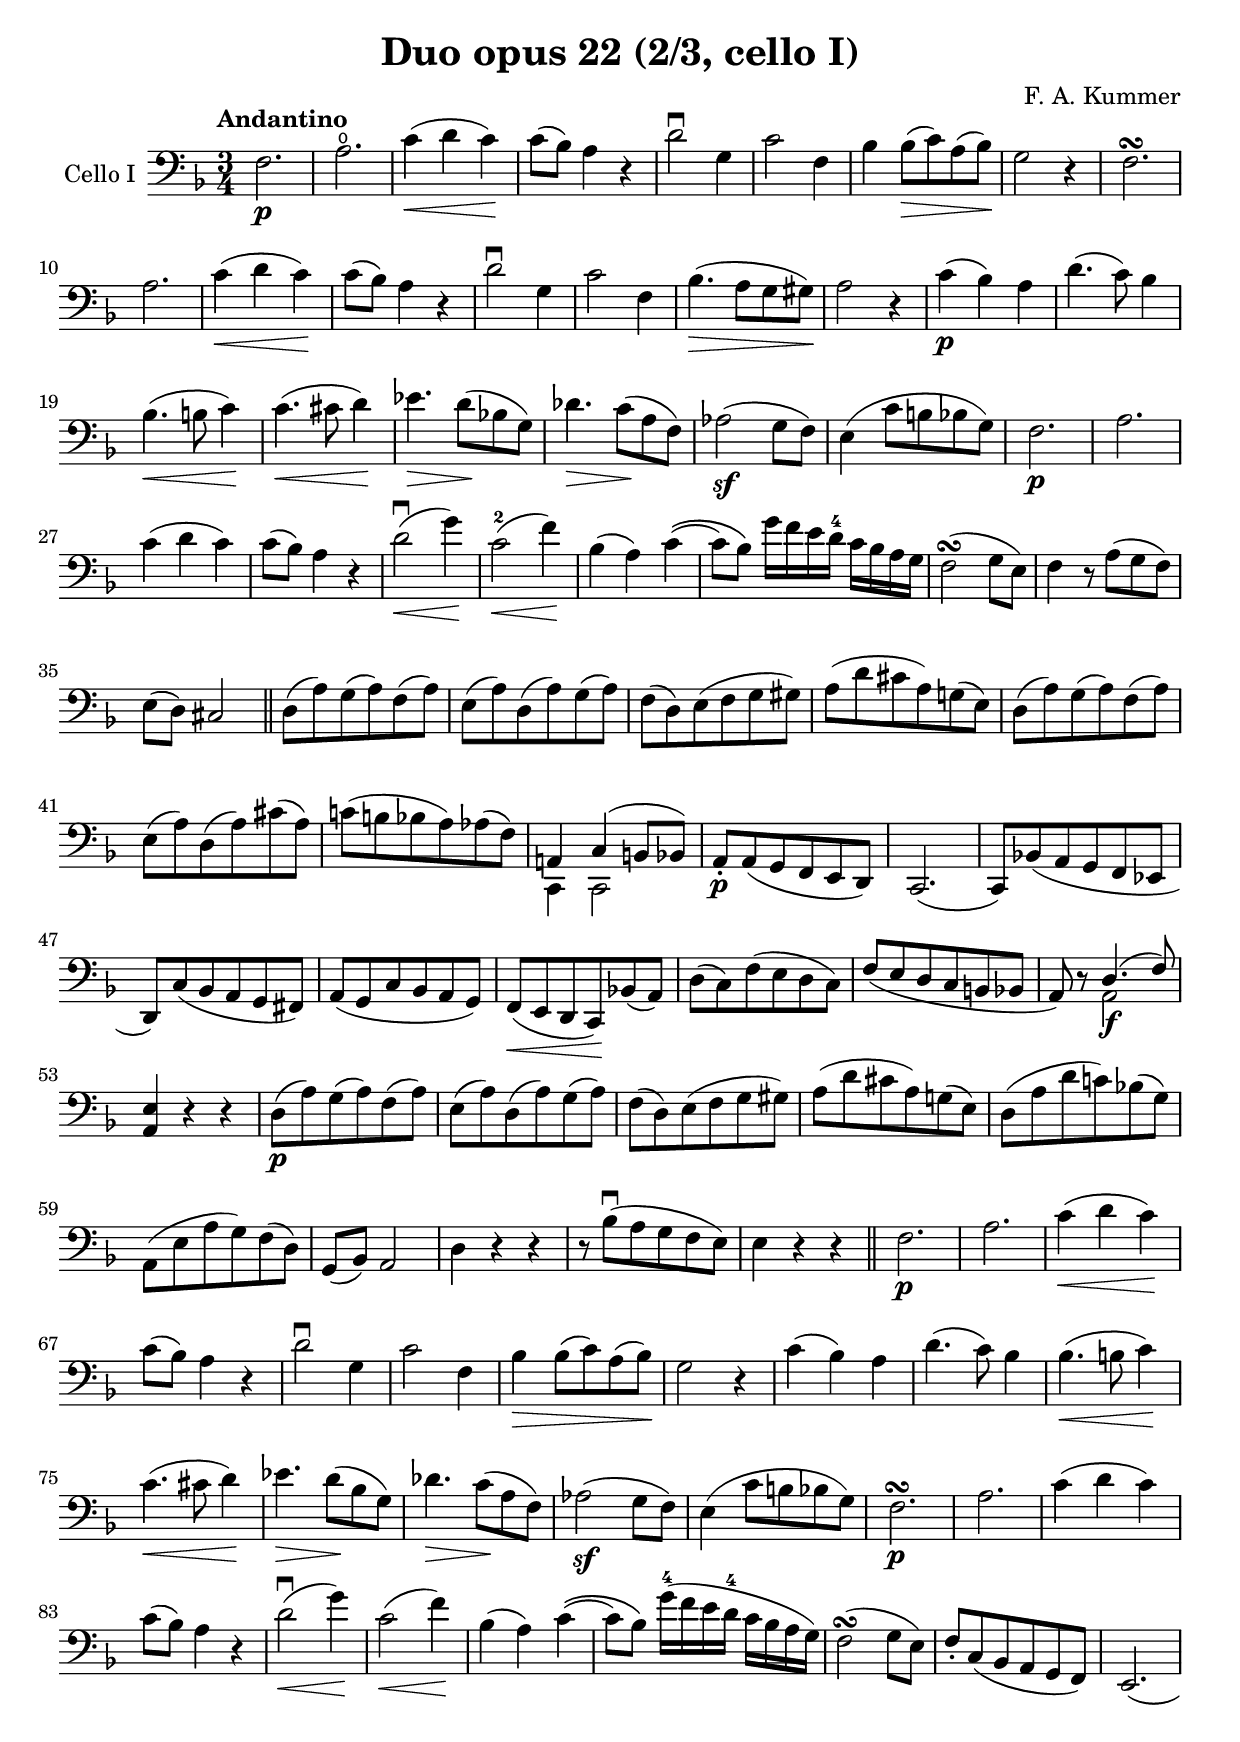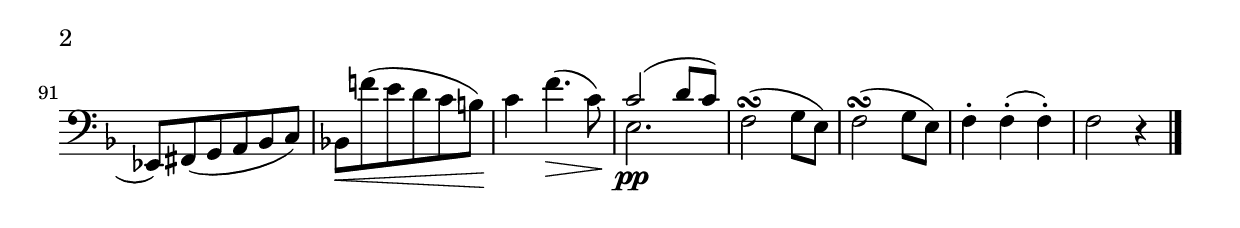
#(set-global-staff-size 21)

\version "2.18.2"

\header {
  title    = "Duo opus 22 (2/3, cello I)"
  composer = "F. A. Kummer"
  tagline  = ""
}

\language "italiano"

allongerTrois = \markup {
  \center-column {
    \combine
    \draw-line #'(-6 . 0)
    \arrow-head #X #RIGHT ##f
  }
}

allongerDeux = \markup {
  \center-column {
    \combine
    \draw-line #'(-4 . 0)
    \arrow-head #X #RIGHT ##f
  }
}

allongerUne = \markup {
  \center-column {
    \combine
    \draw-line #'(-2 . 0)
    \arrow-head #X #RIGHT ##f
  }
}

retenir = \markup {
  \center-column {
    \concat {
      \arrow-head #X #LEFT ##f
      \hspace #-1
      \draw-line #'(-4 . 0)
    }
  }
}

retenirAppuyer = \markup {
  \center-column {
    \concat {
      \arrow-head #X #LEFT ##f
      \hspace #-1
      \override #'(thickness . 3)
      \draw-line #'(-4 . 0)
    }
  }
}

extup = \markup {
  \center-column {
    \arrow-head #Y #UP ##t
  }
}

extdown = \markup {
  \center-column {
    \arrow-head #Y #DOWN ##t
  }
}

extover = \markup {
  \center-column {
    \beam #0.75 #0 #0.75
  }
}

\score {
  \new Staff
  \with {instrumentName = #"Cello I"}
  {
    \override Hairpin.to-barline = ##f
    \tempo Andantino
    \time 3/4
    \key fa \major
    \clef bass

    fa2.\p                                                             % 1
    la2.\open                                                          % 2
    do'4\<(re'4 do'4)\!                                                % 3
    do'8(sib8) la4 r4                                                  % 4
    re'2\downbow sol4                                                  % 5
    do'2 fa4                                                           % 6
    sib4 sib8\>(do'8) la8(sib8)\!                                      % 7
    sol2 r4                                                            % 8
    fa2.\turn                                                          % 9
    la2.                                                               % 10
    do'4\<(re'4 do'4)\!                                                % 11
    do'8(sib8) la4 r4                                                  % 12
    re'2\downbow sol4                                                  % 13
    do'2 fa4                                                           % 14
    sib4.\>(la8 sol8 sold8)\!                                          % 15
    la2 r4                                                             % 16
    do'4\p(sib4) la4                                                   % 17
    re'4.(do'8) sib4                                                   % 18
    sib4.\<(si8 do'4)\!                                                % 19
    do'4.\<(dod'8 re'4)\!                                              % 20
    mib'4.\> re'8\!(sib!8 sol8)                                        % 21
    reb'4.\> do'8\!(la8 fa8)                                           % 22
    lab2\sf(sol8 fa8)                                                  % 23
    mi4(do'8 si8 sib8 sol8)                                            % 24
    fa2.\p                                                             % 25
    la2.                                                               % 26
    do'4(re'4 do'4)                                                    % 27
    do'8(sib8) la4 r4                                                  % 28
    re'2\downbow\<(sol'4)\!                                            % 29
    do'2-2\<(fa'4)\!                                                   % 30
    sib4(la4) do'4\((                                                  % 31
    do'8) sib8\) sol'16 fa'16 mi'16 re'16-4 do'16 sib16 la16 sol16     % 32
    fa2\turn(sol8 mi8)                                                 % 33
    fa4 r8 la8(sol8 fa8)                                               % 34
    mi8(re8) dod2                                                      % 35
    \bar "||"
    re8(la8) sol8(la8) fa8(la8)                                        % 36
    mi8(la8) re8(la8) sol8(la8)                                        % 37
    fa8(re8) mi8(fa8 sol8 sold8)                                       % 38
    la8(re'8 dod'8 la8) sol!8(mi8)                                     % 39
    re8(la8) sol8(la8) fa8(la8)                                        % 40
    mi8(la8) re8(la8) dod'8(la8)                                       % 41
    do'!8(si!8 sib8 la8) lab8(fa8)                                     % 42
    <<{la,!4 do4(si,!8 sib,8)} \\
      {do,4 do,2}>>                                                    % 43
    la,8-.\p la,8(sol,8 fa,8 mi,8 re,8)                                % 44
    do,2.(                                                             % 45
    do,8) sib,!8(la,8 sol,8 fa,8 mib,8                                 % 46
    re,8) do8(sib,8 la,8 sol,8 fad,8)                                  % 47
    la,8(sol,8 do8 sib,8 la,8 sol,8)                                   % 48
    fa,8\<(mi,8 re,8 do,8)\! sib,!8(la,8)                              % 49
    re8(do8) fa8(mi8 re8 do8)                                          % 50
    fa8(mi8 re8 do8 si,8 sib,!8                                        % 51
    la,8) r8 <<{re4.(fa8)} \\ {la,2\f}>>                               % 52
    <<la,4 mi4>> r4 r4                                                 % 53
    re8\p(la8) sol8(la8) fa8(la8)                                      % 54
    mi8(la8) re8(la8) sol8(la8)                                        % 55
    fa8(re8) mi8(fa8 sol8 sold8)                                       % 56
    la8(re'8 dod'8 la8) sol!8(mi8)                                     % 57
    re8(la8 re'8 do'!8) sib!8(sol8)                                    % 58
    la,8(mi8 la8 sol8) fa8(re8)                                        % 59
    sol,8(sib,8) la,2                                                  % 60
    re4 r4 r4                                                          % 61
    r8 sib8\downbow(la8 sol8 fa8 mi8)                                  % 62
    mi4 r4 r4                                                          % 63
    \bar "||"
    fa2.\p                                                             % 64
    la2.                                                               % 65
    do'4\<(re'4 do'4)\!                                                % 66
    do'8(sib8) la4 r4                                                  % 67
    re'2\downbow sol4                                                  % 68
    do'2 fa4                                                           % 69
    sib4\> sib8(do'8) la8(sib8)\!                                      % 70
    sol2 r4                                                            % 71
    do'4(sib4) la4                                                     % 72
    re'4.(do'8) sib4                                                   % 73
    sib4.\<(si8 do'4)\!                                                % 74
    do'4.\<(dod'8 re'4)\!                                              % 75
    mib'4.\> re'8\!(sib8 sol8)                                         % 76
    reb'4.\> do'8\!(la8 fa8)                                           % 77
    lab2\sf(sol8 fa8)                                                  % 78
    mi4(do'8 si!8 sib8 sol8)                                           % 79
    fa2.\p\turn                                                        % 80
    la2.                                                               % 81
    do'4(re'4 do'4)                                                    % 82
    do'8(sib8) la4 r4                                                  % 83
    re'2\downbow\<(sol'4)\!                                            % 84
    do'2\<(fa'4)\!                                                     % 85
    sib4(la4) do'4\((                                                  % 86
                    do'8) sib8\)
    sol'16-4(fa'16 mi'16 re'16-4 do'16 sib16 la16 sol16)               % 87
    fa2(\turn sol8 mi8)                                                % 88
    fa8-. do8(sib,8 la,8 sol,8 fa,8)                                   % 89
    mi,2.(                                                             % 90
    mib,8) fad,8(sol,8 la,8 sib,8 do8)                                 % 91
    sib,!8\<fa'!8(mi'8 re'8 do'8 si8)\!                                % 92
    do'4 fa'4.\>(do'8)\!                                               % 93
    <<{do'2(re'8 do'8)}\\{mi2.\pp}>>                                   % 94
    fa2\turn(sol8 mi8)                                                 % 95
    fa2\turn(sol8 mi8)                                                 % 96
    fa4-. fa4-.(fa4-.)                                                 % 97
    fa2 r4                                                             % 98
    \bar "|."
  }
}
